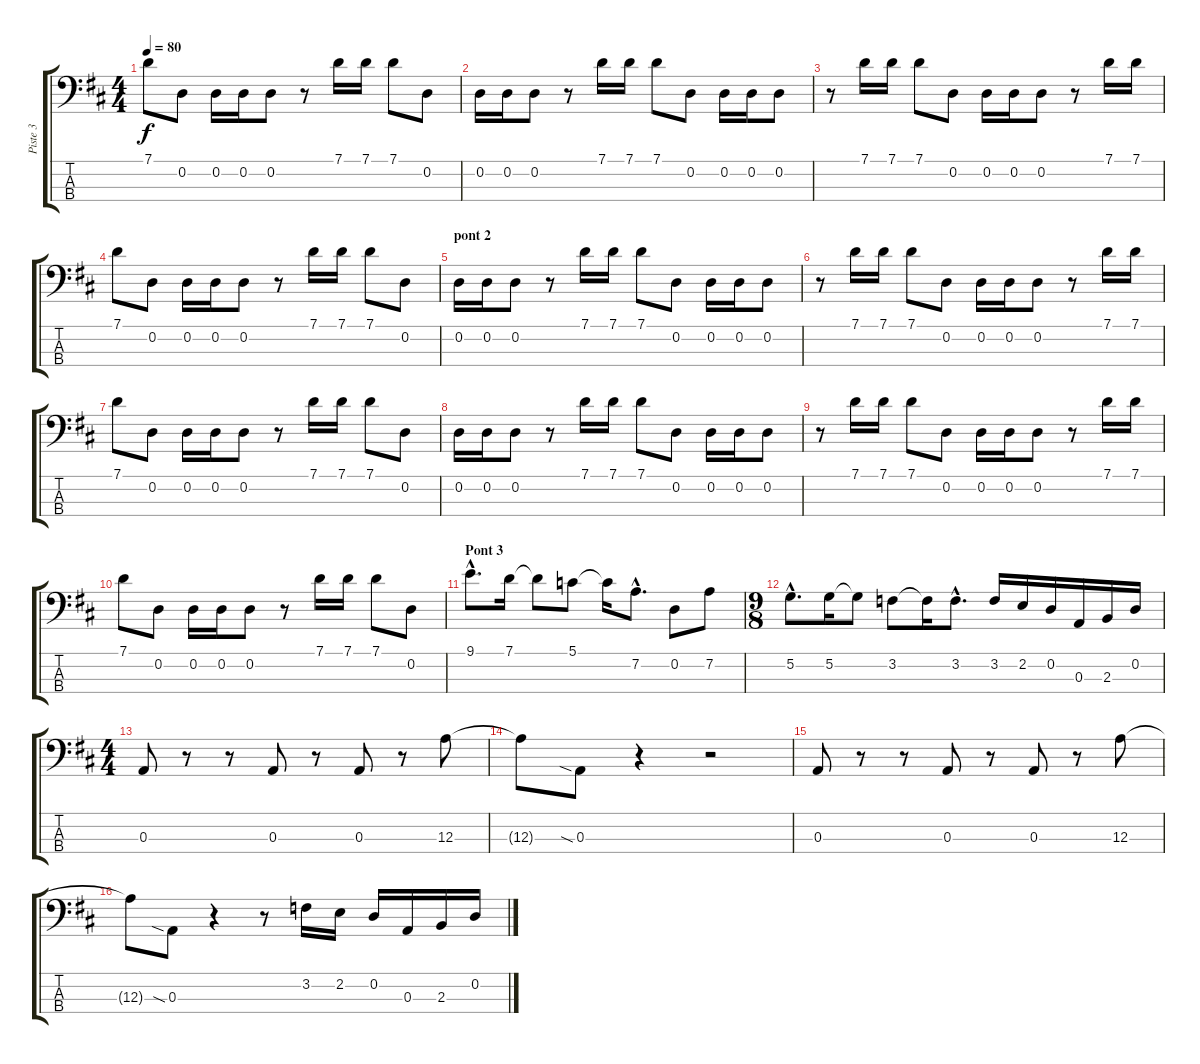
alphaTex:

\track ("Piste 3" "Piste 3") {instrument electricbassfinger}
\staff {score tabs}
\tuning (G2 D2 A1 E1) {hide}
\ts (4 4)
\tempo 80
\clef f4
\ks d
7.1.8{dy f} 0.2.8 0.2.16 0.2.16 0.2.8 r.8 7.1.16 7.1.16 7.1.8 0.2.8 |
0.2.16 0.2.16 0.2.8 r.8 7.1.16 7.1.16 7.1.8 0.2.8 0.2.16 0.2.16 0.2.8 |
r.8 7.1.16 7.1.16 7.1.8 0.2.8 0.2.16 0.2.16 0.2.8 r.8 7.1.16 7.1.16 |
7.1.8 0.2.8 0.2.16 0.2.16 0.2.8 r.8 7.1.16 7.1.16 7.1.8 0.2.8 |
\section ("" "pont 2")
0.2.16 0.2.16 0.2.8 r.8 7.1.16 7.1.16 7.1.8 0.2.8 0.2.16 0.2.16 0.2.8 |
r.8 7.1.16 7.1.16 7.1.8 0.2.8 0.2.16 0.2.16 0.2.8 r.8 7.1.16 7.1.16 |
7.1.8 0.2.8 0.2.16 0.2.16 0.2.8 r.8 7.1.16 7.1.16 7.1.8 0.2.8 |
0.2.16 0.2.16 0.2.8 r.8 7.1.16 7.1.16 7.1.8 0.2.8 0.2.16 0.2.16 0.2.8 |
r.8 7.1.16 7.1.16 7.1.8 0.2.8 0.2.16 0.2.16 0.2.8 r.8 7.1.16 7.1.16 |
7.1.8 0.2.8 0.2.16 0.2.16 0.2.8 r.8 7.1.16 7.1.16 7.1.8 0.2.8 |
\section ("" "Pont 3")
9.1{hac}.8{d} 7.1.16 7.1{t}.8 5.1.8 5.1{t}.16 7.2{hac}.8{d} 0.2.8 7.2.8 |
\ts (9 8)
5.2{hac}.8{d} 5.2.16 5.2{t}.8 3.2.8 3.2{t}.16 3.2{hac}.8{d} 3.2.16 2.2.16 0.2.16 0.3.16 2.3.16 0.2.16 |
\ts (4 4)
0.3.8 r.8 r.8 0.3.8 r.8 0.3.8 r.8 12.3.8 |
12.3{t}.8 0.3{sia}.8 r.4 r.2 |
0.3.8 r.8 r.8 0.3.8 r.8 0.3.8 r.8 12.3.8 |
12.3{t}.8 0.3{sia}.8 r.4 r.8 3.2.16 2.2.16 0.2.16 0.3.16 2.3.16 0.2.16
